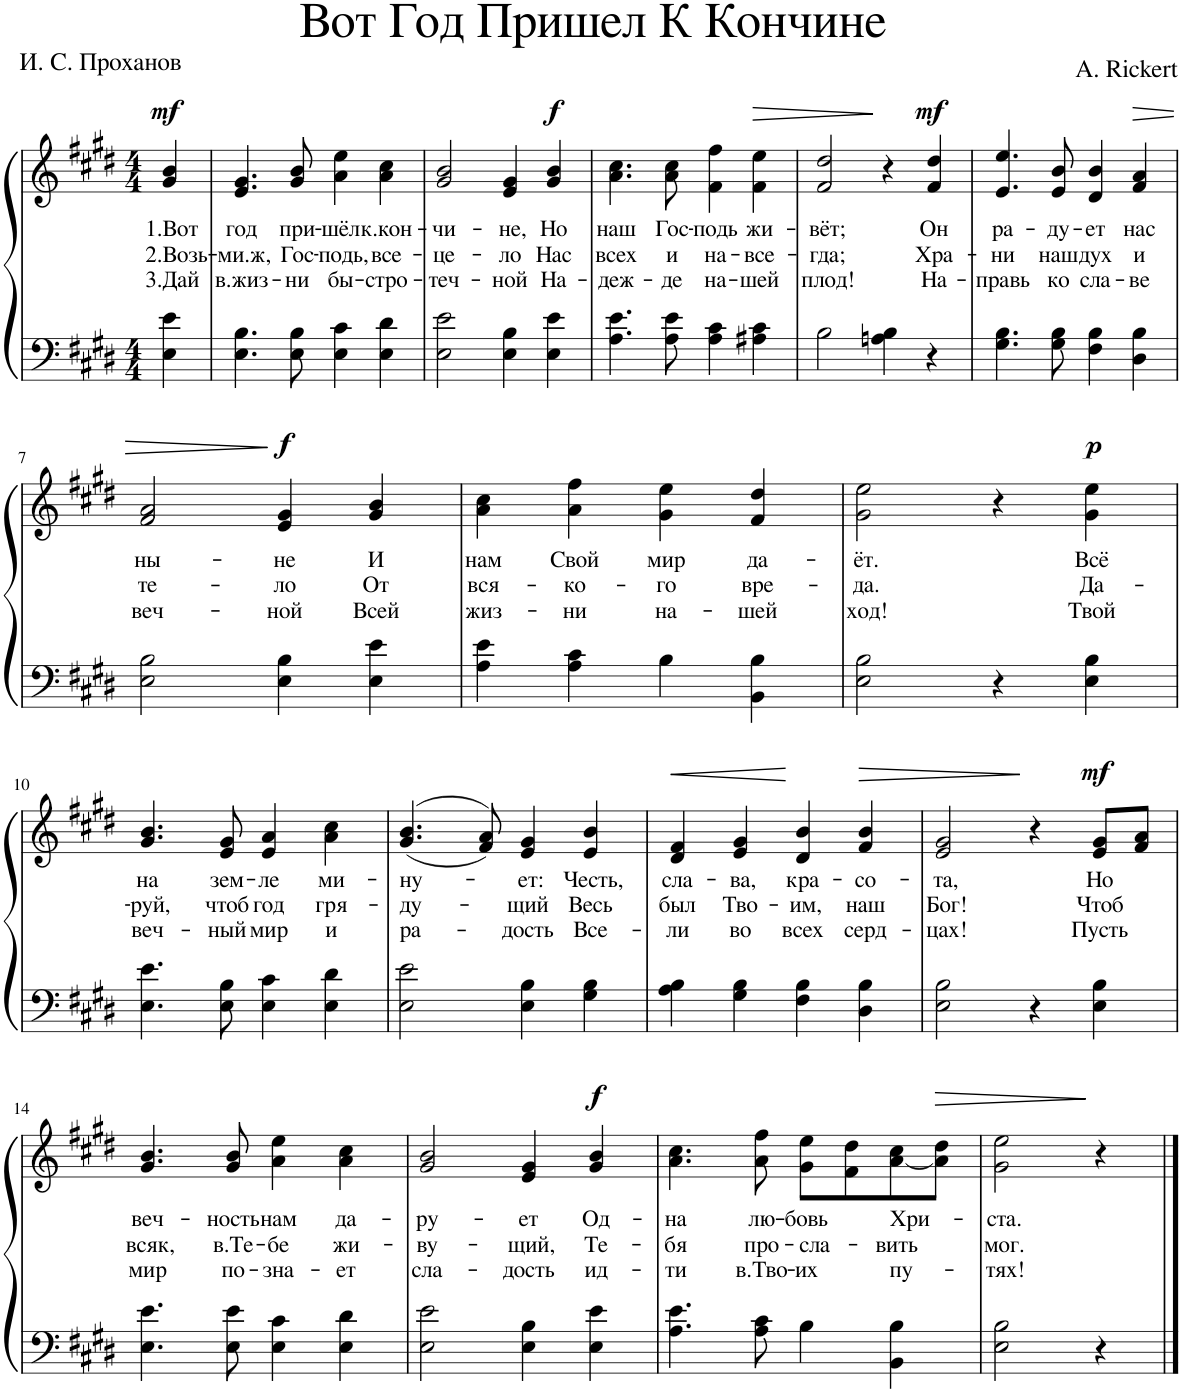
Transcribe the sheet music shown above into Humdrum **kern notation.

**kern	**kern	**text	**text	**text	**dynam
*part1	*part1	*part1	*part1	*part1	*part1
*staff2	*staff1	*staff1	*staff1	*staff1	*staff1/2
*I"Piano	*	*	*	*	*
*I'Pno.	*	*	*	*	*
*clefF4	*clefG2	*	*	*	*
*k[f#c#g#d#]	*k[f#c#g#d#]	*	*	*	*
*M4/4	*M4/4	*	*	*	*
=1	=1	=1	=1	=1	=1
!	!	!LO:LY:b	!LO:LY:b	!LO:LY:b	!LO:DY:a
4E\ 4e\	4g#/ 4b/	1.Вот	2.Возь-	3.Дай	mf
=2	=2	=2	=2	=2	=2
!	!	!LO:LY:b	!LO:LY:b	!LO:LY:b	!
4.E\ 4.B\	4.e/ 4.g#/	год	-ми.ж,	в.жиз-	.
!	!	!LO:LY:b	!LO:LY:b	!LO:LY:b	!
8E\ 8B\	8g#/ 8b/	при-	Гос-	-ни	.
!	!	!LO:LY:b	!LO:LY:b	!LO:LY:b	!
4E\ 4c#\	4a\ 4ee\	-шёл	-подь,	бы-	.
!	!	!LO:LY:b	!LO:LY:b	!LO:LY:b	!
4E\ 4d#\	4a\ 4cc#\	к.кон-	все-	-стро-	.
=3	=3	=3	=3	=3	=3
!	!	!LO:LY:b	!LO:LY:b	!LO:LY:b	!
2E\ 2e\	2g#/ 2b/	-чи-	-це-	-теч-	.
!	!	!LO:LY:b	!LO:LY:b	!LO:LY:b	!
4E\ 4B\	4e/ 4g#/	-не,	-ло	-ной	.
!	!	!LO:LY:b	!LO:LY:b	!LO:LY:b	!LO:DY:a
4E\ 4e\	4g#/ 4b/	Но	Нас	На-	f
=4	=4	=4	=4	=4	=4
!	!	!LO:LY:b	!LO:LY:b	!LO:LY:b	!
4.A\ 4.e\	4.a\ 4.cc#\	наш	всех	-деж-	.
!	!	!LO:LY:b	!LO:LY:b	!LO:LY:b	!
8A\ 8e\	8a\ 8cc#\	Гос-	и	-де	.
!	!	!LO:LY:b	!LO:LY:b	!LO:LY:b	!
4A\ 4c#\	4f#\ 4ff#\	-подь	на-	на-	.
!	!	!LO:LY:b	!LO:LY:b	!LO:LY:b	!LO:HP:b
4A#X\ 4c#\	4f#\ 4ee\	жи-	-все-	-шей	>
=5	=5	=5	=5	=5	=5
!	!	!LO:LY:b	!LO:LY:b	!LO:LY:b	!
2B\	2f#/ 2dd#/	-вёт;	-гда;	плод!	.
4An\ 4B\	4r	.	.	.	]
!	!	!LO:LY:b	!LO:LY:b	!LO:LY:b	!LO:DY:a
4r	4f#/ 4dd#/	Он	Хра-	На-	mf
=6	=6	=6	=6	=6	=6
!	!	!LO:LY:b	!LO:LY:b	!LO:LY:b	!
4.G#\ 4.B\	4.e/ 4.ee/	ра-	-ни	-правь	.
!	!	!LO:LY:b	!LO:LY:b	!LO:LY:b	!
8G#\ 8B\	8e/ 8b/	-ду-	наш	ко	.
!	!	!LO:LY:b	!LO:LY:b	!LO:LY:b	!
4F#\ 4B\	4d#/ 4b/	-ет	дух	сла-	.
!	!	!LO:LY:b	!LO:LY:b	!LO:LY:b	!LO:HP:b
4D#\ 4B\	4f#/ 4a/	нас	и	-ве	>
!!LO:LB:g=z
=7	=7	=7	=7	=7	=7
!	!	!LO:LY:b	!LO:LY:b	!LO:LY:b	!
2E\ 2B\	2f#/ 2a/	ны-	те-	веч-	.
!	!	!LO:LY:b	!LO:LY:b	!LO:LY:b	!LO:DY:n=1:a
4E\ 4B\	4e/ 4g#/	-не	-ло	-ной	] f
!	!	!LO:LY:b	!LO:LY:b	!LO:LY:b	!
4E\ 4e\	4g#/ 4b/	И	От	Всей	.
=8	=8	=8	=8	=8	=8
!	!	!LO:LY:b	!LO:LY:b	!LO:LY:b	!
4A\ 4e\	4a\ 4cc#\	нам	вся-	жиз-	.
!	!	!LO:LY:b	!LO:LY:b	!LO:LY:b	!
4A\ 4c#\	4a\ 4ff#\	Свой	-ко-	-ни	.
!	!	!LO:LY:b	!LO:LY:b	!LO:LY:b	!
4B\	4g#\ 4ee\	мир	-го	на-	.
!	!	!LO:LY:b	!LO:LY:b	!LO:LY:b	!
4BB\ 4B\	4f#/ 4dd#/	да-	вре-	-шей	.
=9	=9	=9	=9	=9	=9
!	!	!LO:LY:b	!LO:LY:b	!LO:LY:b	!
2E\ 2B\	2g#\ 2ee\	-ёт.	-да.	ход!	.
4r	4r	.	.	.	.
!	!	!LO:LY:b	!LO:LY:b	!LO:LY:b	!LO:DY:a
4E\ 4B\	4g#\ 4ee\	Всё	Да-	Твой	p
!!LO:LB:g=z
=10	=10	=10	=10	=10	=10
!	!	!LO:LY:b	!LO:LY:b	!LO:LY:b	!
4.E\ 4.e\	4.g#/ 4.b/	на	-руй,	веч-	.
!	!	!LO:LY:b	!LO:LY:b	!LO:LY:b	!
8E\ 8B\	8e/ 8g#/	зем-	чтоб	-ный	.
!	!	!LO:LY:b	!LO:LY:b	!LO:LY:b	!
4E\ 4c#\	4e/ 4a/	-ле	год	мир	.
!	!	!LO:LY:b	!LO:LY:b	!LO:LY:b	!
4E\ 4d#\	4a\ 4cc#\	ми-	гря-	и	.
=11	=11	=11	=11	=11	=11
!	!	!LO:LY:b	!LO:LY:b	!LO:LY:b	!
2E\ 2e\	(>(4.g#/ 4.b/	-ну-	-ду-	ра-	.
.	8f#/ 8a/))	.	.	.	.
!	!	!LO:LY:b	!LO:LY:b	!LO:LY:b	!
4E\ 4B\	4e/ 4g#/	-ет:	-щий	-дость	.
!	!	!LO:LY:b	!LO:LY:b	!LO:LY:b	!
4G#\ 4B\	4e/ 4b/	Честь,	Весь	Все-	.
=12	=12	=12	=12	=12	=12
!	!	!LO:LY:b	!LO:LY:b	!LO:LY:b	!LO:HP:b
4A\ 4B\	4d#/ 4f#/	сла-	был	-ли	<
!	!	!LO:LY:b	!LO:LY:b	!LO:LY:b	!
4G#\ 4B\	4e/ 4g#/	-ва,	Тво-	во	.
!	!	!LO:LY:b	!LO:LY:b	!LO:LY:b	!
4F#\ 4B\	4d#/ 4b/	кра-	-им,	всех	[
!	!	!LO:LY:b	!LO:LY:b	!LO:LY:b	!LO:HP:b
4D#\ 4B\	4f#/ 4b/	-со-	наш	серд-	>
=13	=13	=13	=13	=13	=13
!	!	!LO:LY:b	!LO:LY:b	!LO:LY:b	!
2E\ 2B\	2e/ 2g#/	-та,	Бог!	-цах!	.
4r	4r	.	.	.	]
!	!	!LO:LY:b	!LO:LY:b	!LO:LY:b	!LO:DY:a
4E\ 4B\	8e/ 8g#/L	Но	Чтоб	Пусть	mf
.	8f#/ 8a/J	.	.	.	.
!!LO:LB:g=z
=14	=14	=14	=14	=14	=14
!	!	!LO:LY:b	!LO:LY:b	!LO:LY:b	!
4.E\ 4.e\	4.g#/ 4.b/	веч-	всяк,	мир	.
!	!	!LO:LY:b	!LO:LY:b	!LO:LY:b	!
8E\ 8e\	8g#/ 8b/	-ность	в.Те-	по-	.
!	!	!LO:LY:b	!LO:LY:b	!LO:LY:b	!
4E\ 4c#\	4a\ 4ee\	нам	-бе	-зна-	.
!	!	!LO:LY:b	!LO:LY:b	!LO:LY:b	!
4E\ 4d#\	4a\ 4cc#\	да-	жи-	-ет	.
=15	=15	=15	=15	=15	=15
!	!	!LO:LY:b	!LO:LY:b	!LO:LY:b	!
2E\ 2e\	2g#/ 2b/	-ру-	-ву-	сла-	.
!	!	!LO:LY:b	!LO:LY:b	!LO:LY:b	!
4E\ 4B\	4e/ 4g#/	-ет	-щий,	-дость	.
!	!	!LO:LY:b	!LO:LY:b	!LO:LY:b	!LO:DY:a
4E\ 4e\	4g#/ 4b/	Од-	Те-	ид-	f
=16	=16	=16	=16	=16	=16
!	!	!LO:LY:b	!LO:LY:b	!LO:LY:b	!
4.A\ 4.e\	4.a\ 4.cc#\	-на	-бя	-ти	.
!	!	!LO:LY:b	!LO:LY:b	!LO:LY:b	!
8A\ 8c#\	8a\ 8ff#\	лю-	про-	в.Тво-	.
!	!	!LO:LY:b	!LO:LY:b	!LO:LY:b	!
4B\	8g#\ 8ee\L	-бовь	-сла-	-их	.
.	8f#\ 8dd#\	.	.	.	.
!	!	!LO:LY:b	!LO:LY:b	!LO:LY:b	!
4BB\ 4B\	[8a\ 8cc#\	Хри-	-вить	пу-	.
!	!	!	!	!	!LO:HP:b
.	8a\] 8dd#\J	.	.	.	>
=17	=17	=17	=17	=17	=17
!	!	!LO:LY:b	!LO:LY:b	!LO:LY:b	!
2E\ 2B\	2g#\ 2ee\	-ста.	мог.	-тях!	.
4r	4r	.	.	.	]
==	==	==	==	==	==
*-	*-	*-	*-	*-	*-
